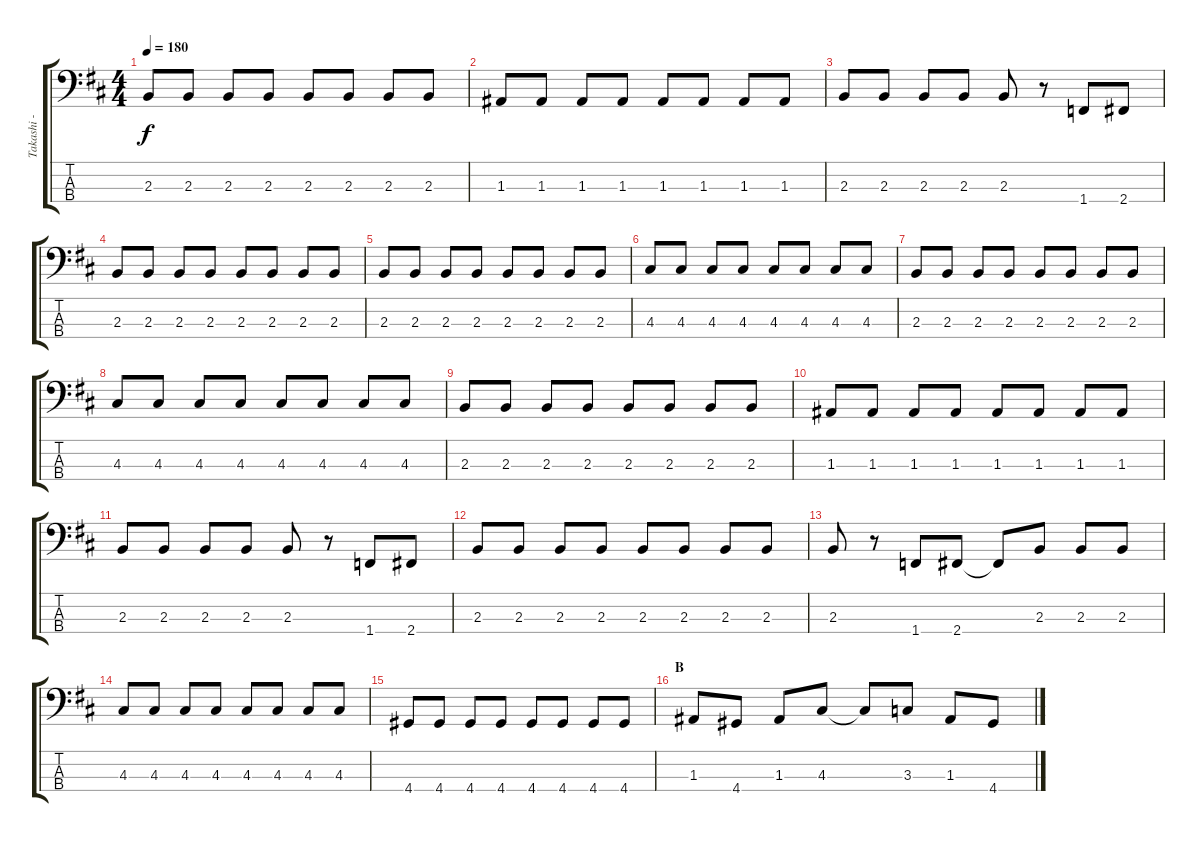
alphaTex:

\track ("Takashi - Bajo -" "Takashi - ") {instrument electricbassfinger}
\staff {score tabs}
\tuning (G2 D2 A1 E1) {hide}
\ts (4 4)
\tempo 180
\clef f4
\ks bminor
2.3.8{dy f} 2.3.8 2.3.8 2.3.8 2.3.8 2.3.8 2.3.8 2.3.8 |
1.3.8 1.3.8 1.3.8 1.3.8 1.3.8 1.3.8 1.3.8 1.3.8 |
2.3.8 2.3.8 2.3.8 2.3.8 2.3.8 r.8 1.4.8 2.4.8 |
2.3.8 2.3.8 2.3.8 2.3.8 2.3.8 2.3.8 2.3.8 2.3.8 |
2.3.8 2.3.8 2.3.8 2.3.8 2.3.8 2.3.8 2.3.8 2.3.8 |
\section ("" "")
4.3.8 4.3.8 4.3.8 4.3.8 4.3.8 4.3.8 4.3.8 4.3.8 |
2.3.8 2.3.8 2.3.8 2.3.8 2.3.8 2.3.8 2.3.8 2.3.8 |
4.3.8 4.3.8 4.3.8 4.3.8 4.3.8 4.3.8 4.3.8 4.3.8 |
2.3.8 2.3.8 2.3.8 2.3.8 2.3.8 2.3.8 2.3.8 2.3.8 |
1.3.8 1.3.8 1.3.8 1.3.8 1.3.8 1.3.8 1.3.8 1.3.8 |
2.3.8 2.3.8 2.3.8 2.3.8 2.3.8 r.8 1.4.8 2.4.8 |
2.3.8 2.3.8 2.3.8 2.3.8 2.3.8 2.3.8 2.3.8 2.3.8 |
2.3.8 r.8 1.4.8 2.4.8 2.4{t}.8 2.3.8 2.3.8 2.3.8 |
4.3.8 4.3.8 4.3.8 4.3.8 4.3.8 4.3.8 4.3.8 4.3.8 |
4.4.8 4.4.8 4.4.8 4.4.8 4.4.8 4.4.8 4.4.8 4.4.8 |
\section ("" "B")
1.3.8 4.4.8 1.3.8 4.3.8 4.3{t}.8 3.3.8 1.3.8 4.4.8
